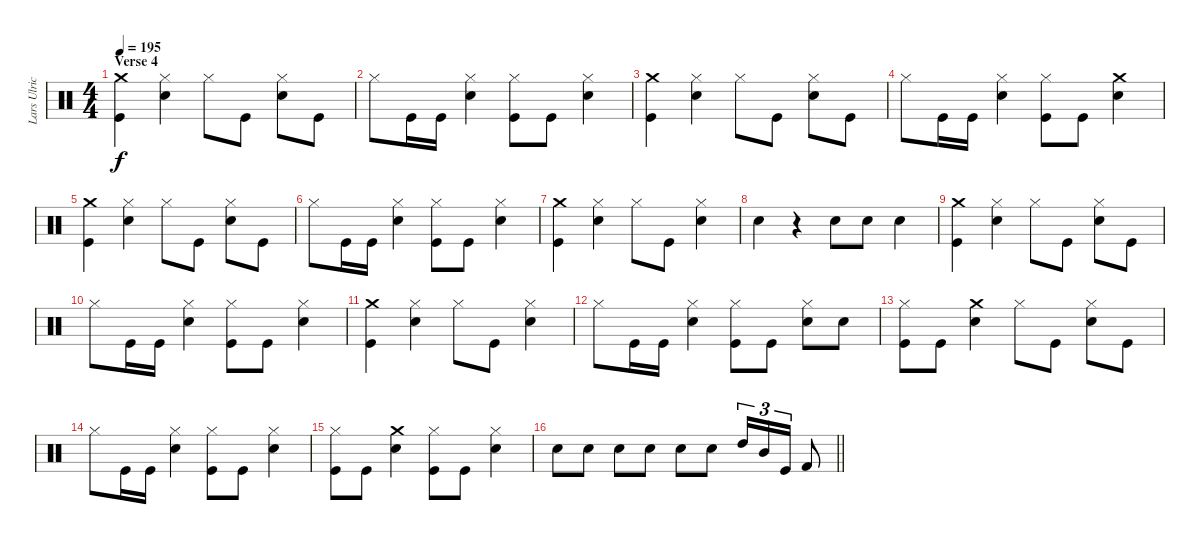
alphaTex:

\track ("Lars Ulrich" "Lars Ulric") {instrument percussion}
\staff {score}
\articulation defaults
\ts (4 4)
\section ("" "Verse 4")
\tempo 195
\clef neutral
\ks c
("Kick (hit)" "Crash medium (hit)").4{dy f} ("Snare (hit) 2" "Hi-Hat (closed)").4 "Hi-Hat (closed)".8 "Kick (hit)".8 ("Snare (hit) 2" "Hi-Hat (closed)").8 "Kick (hit)".8 |
"Hi-Hat (closed)".8 "Kick (hit)".16 "Kick (hit)".16 ("Snare (hit) 2" "Hi-Hat (closed)").4 ("Kick (hit)" "Hi-Hat (closed)").8 "Kick (hit)".8 ("Snare (hit) 2" "Hi-Hat (closed)").4 |
("Kick (hit)" "Crash medium (hit)").4 ("Hi-Hat (closed)" "Snare (hit) 2").4 "Hi-Hat (closed)".8 "Kick (hit)".8 ("Snare (hit) 2" "Hi-Hat (closed)").8 "Kick (hit)".8 |
"Hi-Hat (closed)".8 "Kick (hit)".16 "Kick (hit)".16 ("Snare (hit) 2" "Hi-Hat (closed)").4 ("Kick (hit)" "Hi-Hat (closed)").8 "Kick (hit)".8 ("Crash medium (hit)" "Snare (hit) 2").4 |
("Kick (hit)" "Crash medium (hit)").4 ("Hi-Hat (closed)" "Snare (hit) 2").4 "Hi-Hat (closed)".8 "Kick (hit)".8 ("Snare (hit) 2" "Hi-Hat (closed)").8 "Kick (hit)".8 |
"Hi-Hat (closed)".8 "Kick (hit)".16 "Kick (hit)".16 ("Snare (hit) 2" "Hi-Hat (closed)").4 ("Kick (hit)" "Hi-Hat (closed)").8 "Kick (hit)".8 ("Snare (hit) 2" "Hi-Hat (closed)").4 |
("Kick (hit)" "Crash medium (hit)").4 ("Hi-Hat (closed)" "Snare (hit) 2").4 "Hi-Hat (closed)".8 "Kick (hit)".8 ("Snare (hit) 2" "Hi-Hat (closed)").4 |
"Snare (hit) 2".4 r.4 "Snare (hit) 2".8 "Snare (hit) 2".8 "Snare (hit) 2".4 |
("Kick (hit)" "Crash medium (hit)").4 ("Hi-Hat (closed)" "Snare (hit) 2").4 "Hi-Hat (closed)".8 "Kick (hit)".8 ("Snare (hit) 2" "Hi-Hat (closed)").8 "Kick (hit)".8 |
"Hi-Hat (closed)".8 "Kick (hit)".16 "Kick (hit)".16 ("Snare (hit) 2" "Hi-Hat (closed)").4 ("Kick (hit)" "Hi-Hat (closed)").8 "Kick (hit)".8 ("Snare (hit) 2" "Hi-Hat (closed)").4 |
("Kick (hit)" "Crash medium (hit)").4 ("Hi-Hat (closed)" "Snare (hit) 2").4 "Hi-Hat (closed)".8 "Kick (hit)".8 ("Snare (hit) 2" "Hi-Hat (closed)").4 |
"Hi-Hat (closed)".8 "Kick (hit)".16 "Kick (hit)".16 ("Snare (hit) 2" "Hi-Hat (closed)").4 ("Kick (hit)" "Hi-Hat (closed)").8 "Kick (hit)".8 ("Snare (hit) 2" "Hi-Hat (closed)").8 "Snare (hit) 2".8 |
("Kick (hit)" "Hi-Hat (closed)").8 "Kick (hit)".8 ("Crash medium (hit)" "Snare (hit) 2").4 "Hi-Hat (closed)".8 "Kick (hit)".8 ("Snare (hit) 2" "Hi-Hat (closed)").8 "Kick (hit)".8 |
"Hi-Hat (closed)".8 "Kick (hit)".16 "Kick (hit)".16 ("Snare (hit) 2" "Hi-Hat (closed)").4 ("Kick (hit)" "Hi-Hat (closed)").8 "Kick (hit)".8 ("Snare (hit) 2" "Hi-Hat (closed)").4 |
("Kick (hit)" "Hi-Hat (closed)").8 "Kick (hit)".8 ("Snare (hit) 2" "Crash medium (hit)").4 ("Kick (hit)" "Hi-Hat (closed)").8 "Kick (hit)".8 ("Snare (hit) 2" "Hi-Hat (closed)").4 |
\barLineRight lightlight "Snare (hit) 2".8 "Snare (hit) 2".8 "Snare (hit) 2".8 "Snare (hit) 2".8 "Snare (hit) 2".8 "Snare (hit) 2".8 "High Tom (hit)".16{tu (3 2)} "Mid Tom (hit)".16{tu (3 2)} "Kick (hit)".16{tu (3 2)} "Kick (hit) 2".8
